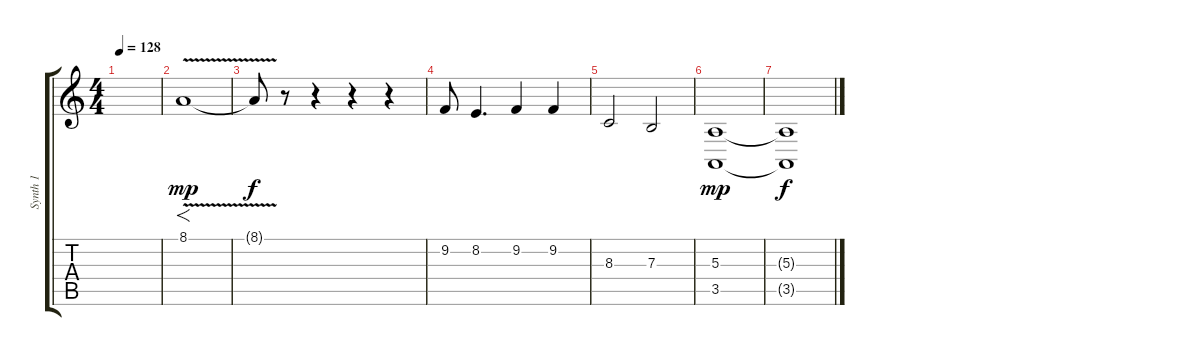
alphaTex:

\track ("Synth 1" "Synth 1") {instrument choiraahs}
\staff {score tabs}
\tuning (Db4 Ab3 E3 B2 Gb2 Db2) {hide}
\ts (4 4)
\tempo 128
\clef g2
\ks c
|
8.1{v}.1{f dy mp} |
8.1{t}.8{dy f} r.8 r.4 r.4 r.4 |
9.2.8 8.2.4{d} 9.2.4 9.2.4 |
8.3.2 7.3.2 |
(5.3 3.5).1{dy mp} |
(5.3{t} 3.5{t}).1{dy f}
